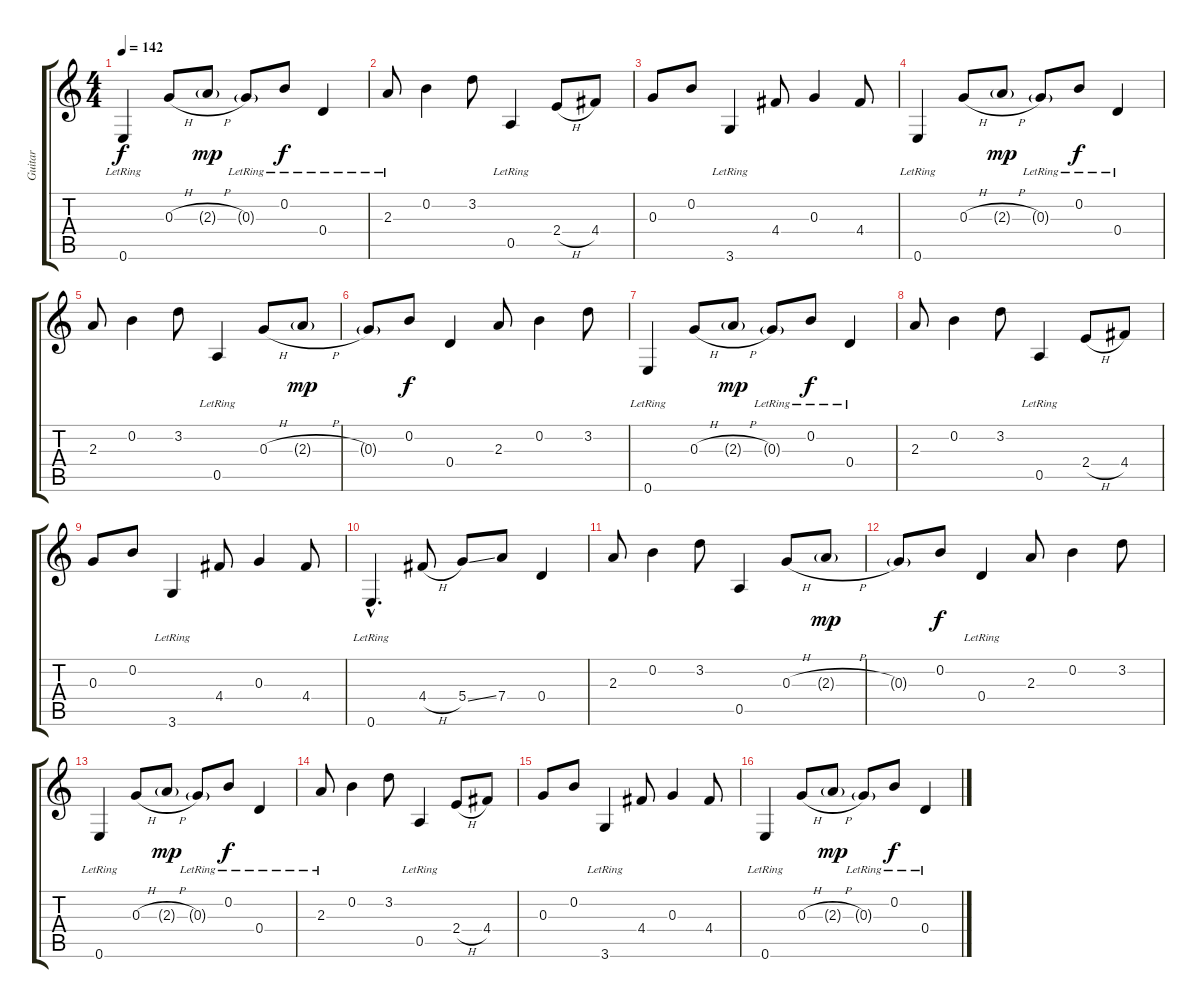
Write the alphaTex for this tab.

\track ("Guitar" "Guitar") {instrument acousticguitarnylon}
\staff {score tabs}
\tuning (E4 B3 G3 D3 A2 E2) {hide}
\ts (4 4)
\tempo 142
\clef g2
\ks c
0.6{lr}.4{dy f} 0.3{h}.8 2.3{h g}.8{dy mp} 0.3{g lr}.8 0.2{lr}.8{dy f} 0.4{lr}.4 |
2.3{lr}.8 0.2.4 3.2.8 0.5{lr}.4 2.4{h}.8 4.4.8 |
0.3.8 0.2.8 3.6{lr}.4 4.4.8 0.3.4 4.4.8 |
0.6{lr}.4 0.3{h}.8 2.3{h g}.8{dy mp} 0.3{g lr}.8 0.2{lr}.8{dy f} 0.4{lr}.4 |
2.3.8 0.2.4 3.2.8 0.5{lr}.4 0.3{h}.8 2.3{h g}.8{dy mp} |
0.3{g}.8 0.2.8{dy f} 0.4.4 2.3.8 0.2.4 3.2.8 |
0.6{lr}.4 0.3{h}.8 2.3{h g}.8{dy mp} 0.3{g lr}.8 0.2{lr}.8{dy f} 0.4{lr}.4 |
2.3.8 0.2.4 3.2.8 0.5{lr}.4 2.4{h}.8 4.4.8 |
0.3.8 0.2.8 3.6{lr}.4 4.4.8 0.3.4 4.4.8 |
0.6{hac lr}.4{d} 4.4{h}.8 5.4{ss}.8 7.4.8 0.4.4 |
2.3.8 0.2.4 3.2.8 0.5.4 0.3{h}.8 2.3{h g}.8{dy mp} |
0.3{g}.8 0.2.8{dy f} 0.4{lr}.4 2.3.8 0.2.4 3.2.8 |
0.6{lr}.4 0.3{h}.8 2.3{h g}.8{dy mp} 0.3{g lr}.8 0.2{lr}.8{dy f} 0.4{lr}.4 |
2.3{lr}.8 0.2.4 3.2.8 0.5{lr}.4 2.4{h}.8 4.4.8 |
0.3.8 0.2.8 3.6{lr}.4 4.4.8 0.3.4 4.4.8 |
0.6{lr}.4 0.3{h}.8 2.3{h g}.8{dy mp} 0.3{g lr}.8 0.2{lr}.8{dy f} 0.4{lr}.4
